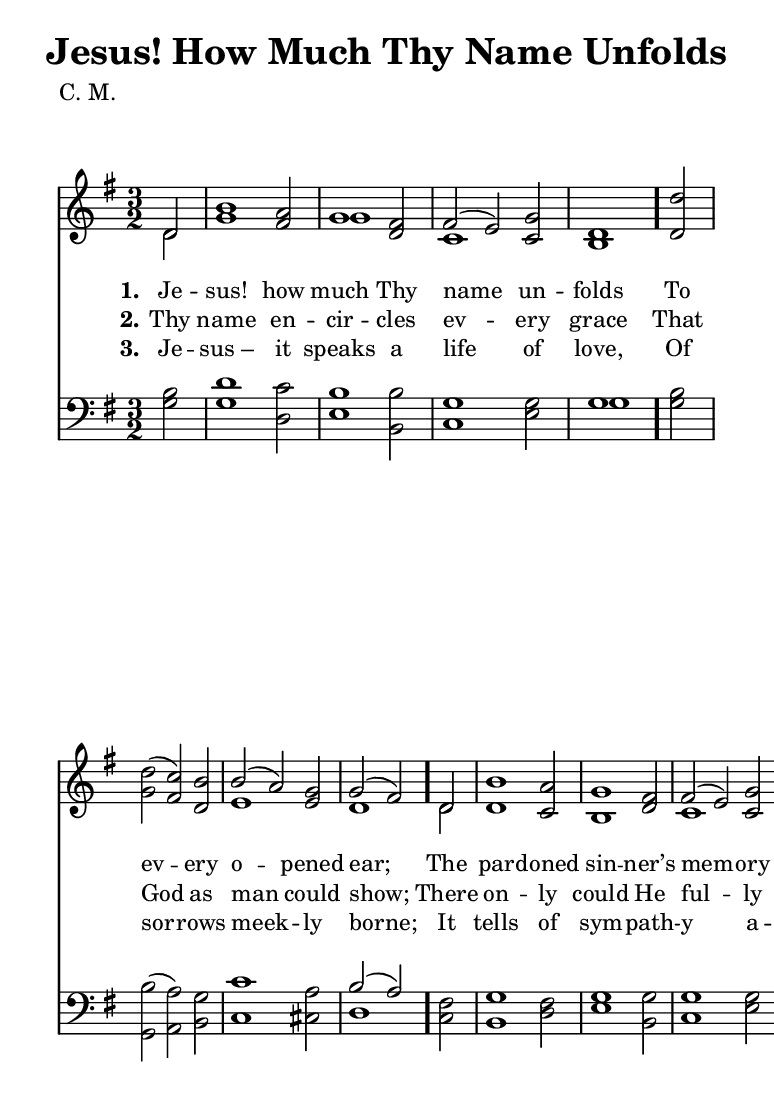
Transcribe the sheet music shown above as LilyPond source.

\include "common/global.ily"
\paper {
  \include "common/paper.ily"
  ragged-last-bottom = ##t
  system-count = 2
system-system-spacing.padding = 11
ragged-last-bottom = ##t

}

\header{
  hymnnumber = "165"
  title = "Jesus! How Much Thy Name Unfolds"
  tunename = "Belmont" % from Metrical Index of Tunes
  meter = "C. M."
  poet = ""
  composer = ""
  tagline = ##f
}

global = {
  \include "common/overrides.ily"
  \override Staff.TimeSignature.style = #'numbered
  \time 3/2
  \override Score.MetronomeMark.transparent = ##t % hide all fermata changes too
  \tempo 2=90
  \key g \major
  \partial 2
  \autoBeamOff
}

notesSoprano = {
\global
\relative c' {

  d2 | b'1 a2 | g1 fis2 | fis( e) g | d1
  d'2 | d( c) b | b( a) g | g( fis)
  d2 | b'1 a2 | g1 fis2 | fis( e) g | d1
  d'2 | d( c) a | g( b) a | g1

  \bar "|."

}
}

notesAlto = {
\global
\relative e' {

  d2 | g1 fis2 | g1 d2 | c1 c2 | b1
  d2 | g( fis) d | e1 e2 | d1
  d2 | d1 c2 b1 d2 | c1 c2 | d1
  f2 | e1 e2 | d( g) fis | g1

}
}

notesTenor = {
\global
\relative a {

  b2 | d1 c2 b1 b2 | g1 g2 | g1
  b2 | b( a) g | c1 a2 | b( a)
  fis2 | g1 fis2 g1 g2 | g1 g2 | b1
  g2 | g1 c2 | b( d) c | b1

}
}

notesBass = {
\global
\relative f {

  g2 | g1 d2 | e1 b2 | c1 e2 | g1
  g2 | g,( a) b | c1 cis2 | d1
  c2 | b1 d2 | e1 b2 | c1 e2 | g1
  b,2 | c1 c2 | d1 d2 | g1

}
}

wordsA = \lyricmode {
\set stanza = "1."

Je -- sus! how much Thy name un -- folds \bar "."
To ev -- ery o -- pened ear; \bar "."
The par -- doned sin -- ner’s mem -- ory holds \bar "."
None oth -- er half so dear. \bar "."

}

wordsB = \lyricmode {
\set stanza = "2."

Thy name en -- cir -- cles ev -- ery grace
That God as man could show;
There on -- ly could He ful -- ly trace
A life di -- vine be -- low.

}

wordsC = \lyricmode {
\set stanza = "3."

Je -- sus_– it speaks a life of love,
Of sor -- rows meek -- ly borne;
It tells of sym -- path -- y a -- bove,
What -- ev -- er makes us mourn.

}

wordsD = \markuplist {

\line { Jesus — the One who knew no sin, }
\line { { \hspace #2 } Made sin to make us just; }
\line { Thou gav’st Thyself our love to win — }
\line { { \hspace #2 } Our full confiding trust. }

}

wordsE = \markuplist {

\line { The mention of Thy name shall bow }
\line { { \hspace #2 } Our hearts to worship Thee; }
\line { The chiefest of ten thousand Thou, }
\line { { \hspace #2 } Whose love has set us free. }

}

\score {
  \context ChoirStaff <<
    \context Staff = upper <<
      \set Staff.autoBeaming = ##f
      \set ChoirStaff.systemStartDelimiter = #'SystemStartBar
      \set ChoirStaff.printPartCombineTexts = ##f
      \partcombine #'(2 . 11) \notesSoprano \notesAlto
      \context NullVoice = sopranos { \voiceOne << \notesSoprano >> }
      \context Lyrics = one   \lyricsto sopranos \wordsA
      \context Lyrics = two   \lyricsto sopranos \wordsB
      \context Lyrics = three \lyricsto sopranos \wordsC
    >>
    \context Staff = men <<
      \set Staff.autoBeaming = ##f
      \clef bass
      \set ChoirStaff.printPartCombineTexts = ##f
      \partcombine #'(2 . 11) \notesTenor \notesBass
    >>
  >>
  \layout {
    \include "common/layout.ily"
  }
  #(cond ((ly:get-option 'eog-midi-permitted) #{ \midi{
    \include "common/midi.ily"
  } #}))
}

\markup { \column {
  \fill-line { \vcenter \column {
    \vspace #1
    \line{ \bold 4 \column { \wordsD } } \combine \null \vspace #0.4
    \line{ \bold 5 \column { \wordsE } }
    \vspace #1
  } }
  \fill-line { \line { Alternate tune: No. 198. } }
} }

\version "2.19.49"  % necessary for upgrading to future LilyPond versions.

% vi:set et ts=2 sw=2 ai nocindent syntax=lilypond:
